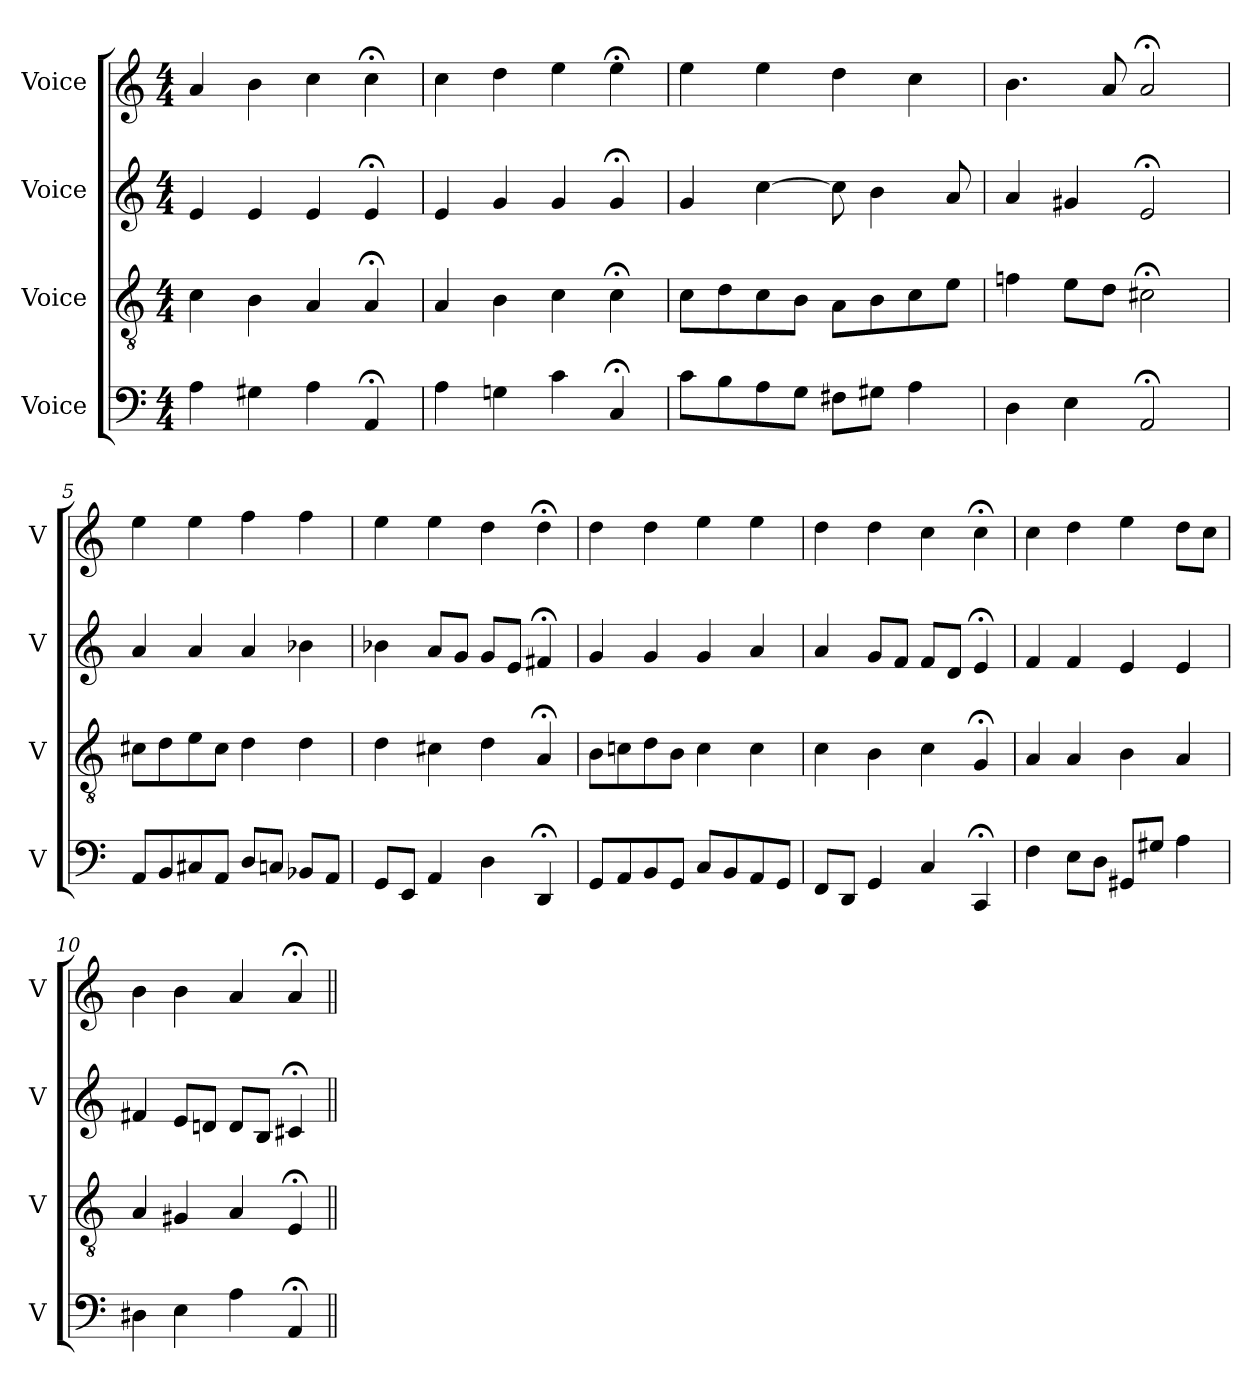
**kern	**kern	**kern	**kern
*part4	*part3	*part2	*part1
*staff4	*staff3	*staff2	*staff1
*I"Voice	*I"Voice	*I"Voice	*I"Voice
*I'V	*I'V	*I'V	*I'V
*clefF4	*clefGv2	*clefG2	*clefG2
*k[]	*k[]	*k[]	*k[]
*M4/4	*M4/4	*M4/4	*M4/4
*MM100	*MM100	*MM100	*MM100
=1	=1	=1	=1
4A\	4c\	4e/	4a/
4G#X\	4B\	4e/	4b\
4A\	4A/	4e/	4cc\
4AA;/	4A;/	4e;/	4cc;\
=2	=2	=2	=2
4A\	4A/	4e/	4cc\
4Gn\	4B\	4g/	4dd\
4c\	4c\	4g/	4ee\
4C;/	4c;\	4g;/	4ee;\
=3	=3	=3	=3
8c\L	8c\L	4g/	4ee\
8B\	8d\	.	.
8A\	8c\	[4cc\	4ee\
8G\J	8B\J	.	.
8F#X\L	8A\L	8cc\]	4dd\
8G#X\J	8B\	4b\	.
4A\	8c\	.	4cc\
.	8e\J	8a/	.
=4	=4	=4	=4
4D\	4fn\	4a/	4.b\
4E\	8e\L	4g#X/	.
.	8d\J	.	8a/
2AA;/	2c#X;\	2e;/	2a;/
=5	=5	=5	=5
8AA/L	8c#X\L	4a/	4ee\
8BB/	8d\	.	.
8C#X/	8e\	4a/	4ee\
8AA/J	8c#\J	.	.
8D/L	4d\	4a/	4ff\
8Cn/J	.	.	.
8BB-X/L	4d\	4b-X\	4ff\
8AA/J	.	.	.
!!LO:LB:g=z
=6	=6	=6	=6
8GG/L	4d\	4b-X\	4ee\
8EE/J	.	.	.
4AA/	4c#X\	8a/L	4ee\
.	.	8g/J	.
4D\	4d\	8g/L	4dd\
.	.	8e/J	.
4DD;/	4A;/	4f#X;/	4dd;\
=7	=7	=7	=7
8GG/L	8B\L	4g/	4dd\
8AA/	8cn\	.	.
8BB/	8d\	4g/	4dd\
8GG/J	8B\J	.	.
8C/L	4c\	4g/	4ee\
8BB/	.	.	.
8AA/	4c\	4a/	4ee\
8GG/J	.	.	.
=8	=8	=8	=8
8FF/L	4c\	4a/	4dd\
8DD/J	.	.	.
4GG/	4B\	8g/L	4dd\
.	.	8f/J	.
4C/	4c\	8f/L	4cc\
.	.	8d/J	.
4CC;/	4G;/	4e;/	4cc;\
=9	=9	=9	=9
4F\	4A/	4f/	4cc\
8E\L	4A/	4f/	4dd\
8D\J	.	.	.
8GG#X/L	4B\	4e/	4ee\
8G#X/J	.	.	.
4A\	4A/	4e/	8dd\L
.	.	.	8cc\J
=10	=10	=10	=10
4D#X\	4A/	4f#X/	4b\
4E\	4G#X/	8e/L	4b\
.	.	8dn/J	.
4A\	4A/	8d/L	4a/
.	.	8B/J	.
4AA;/	4E;/	4c#X;/	4a;/
=||	=||	=||	=||
*-	*-	*-	*-
